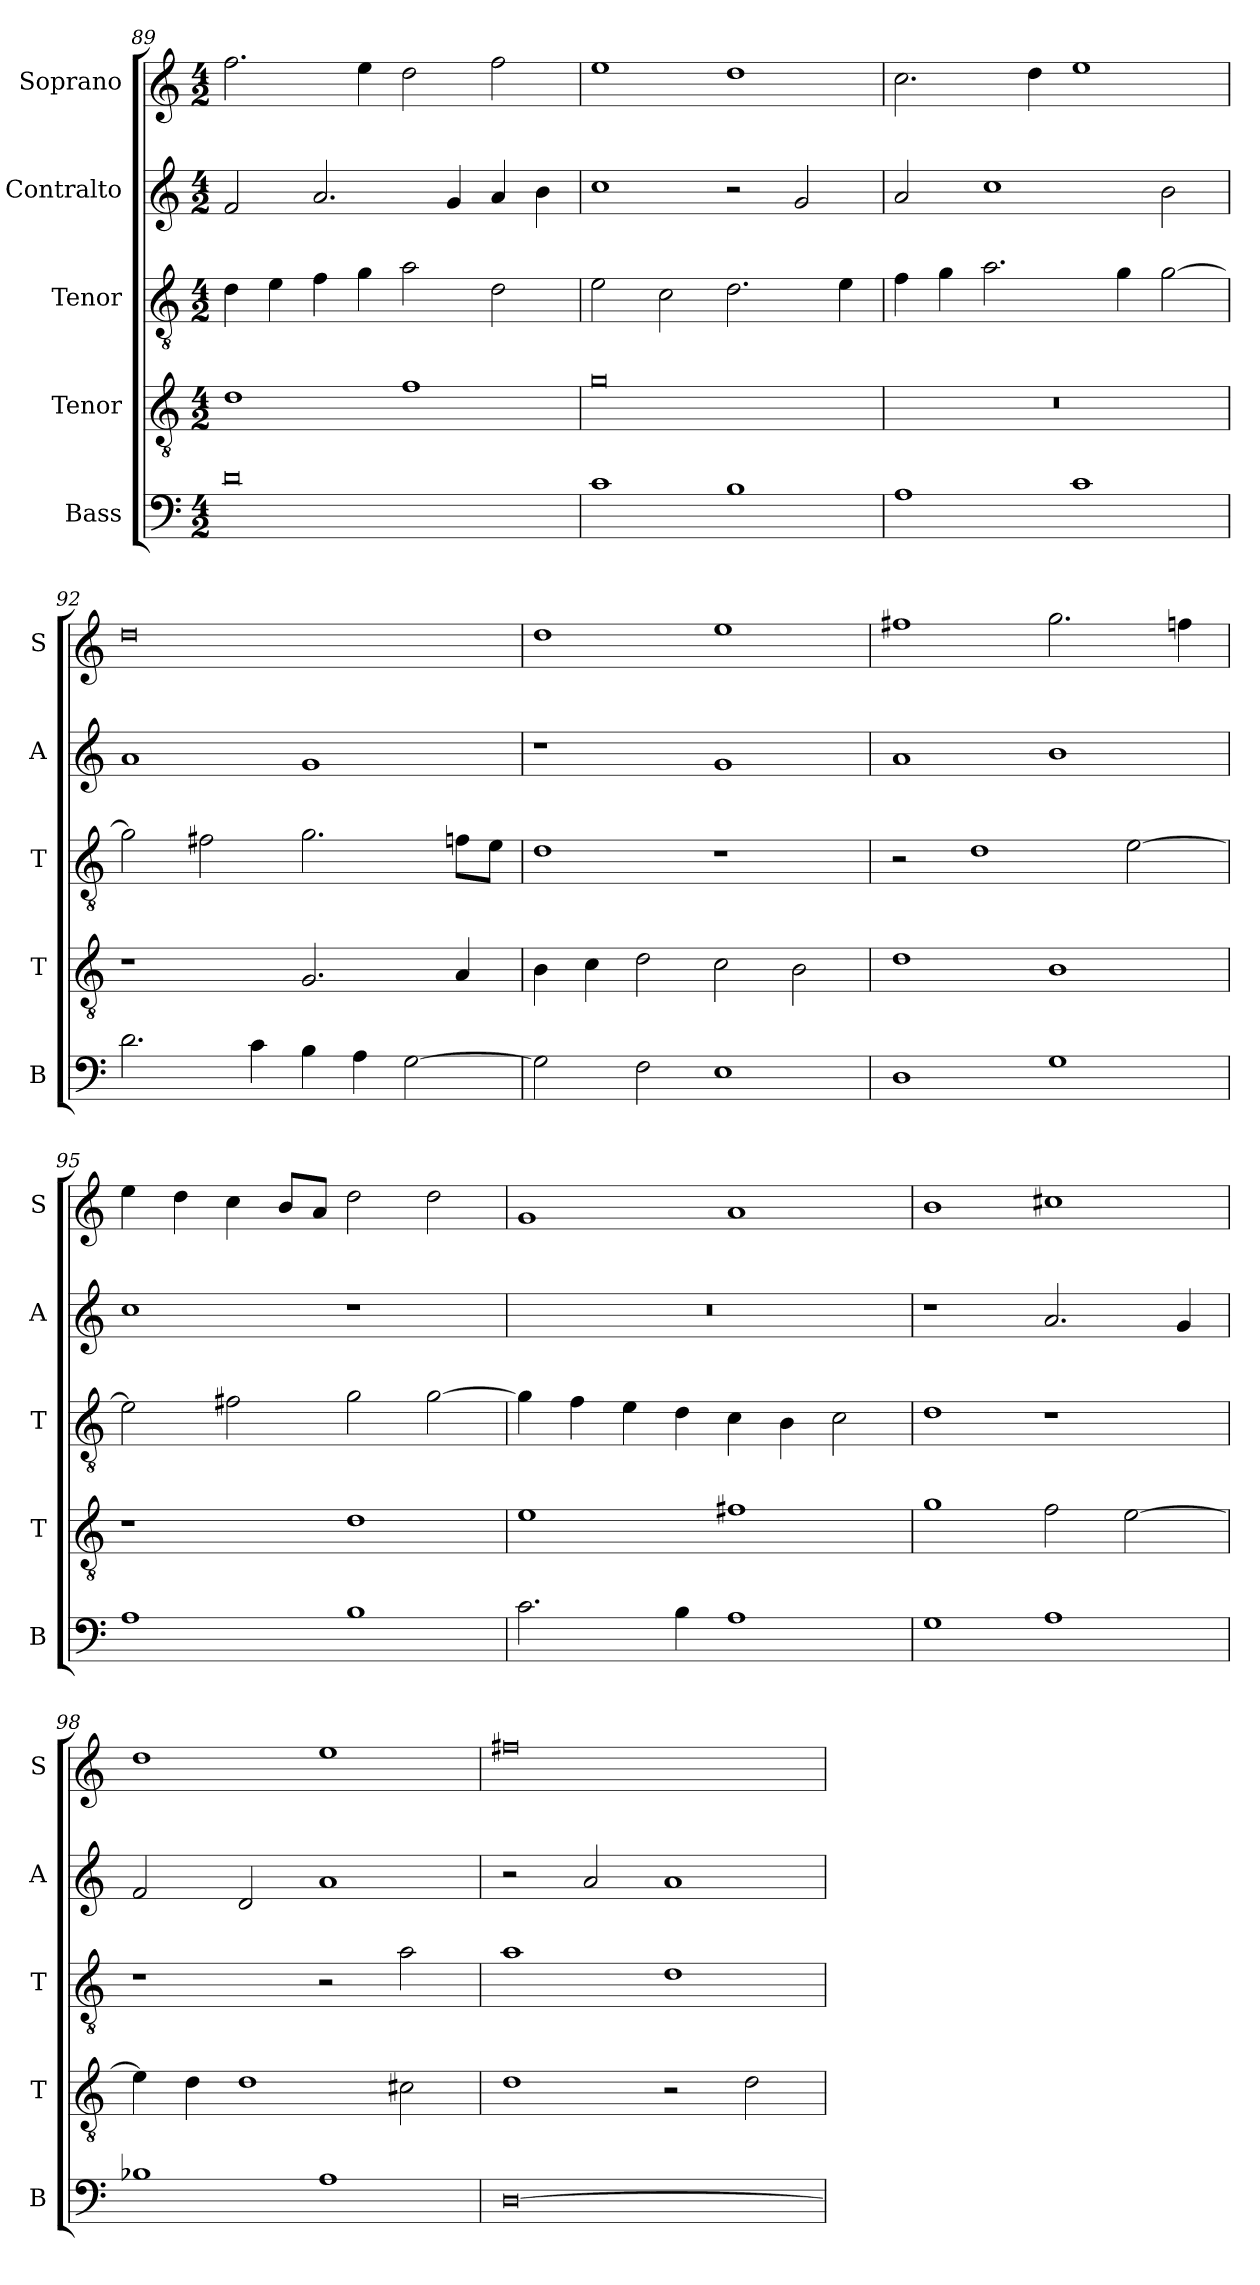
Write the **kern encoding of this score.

**kern	**kern	**kern	**kern	**kern
*part5	*part4	*part3	*part2	*part1
*staff5	*staff4	*staff3	*staff2	*staff1
*I"Bass	*I"Tenor	*I"Tenor	*I"Contralto	*I"Soprano
*I'B	*I'T	*I'T	*I'A	*I'S
*clefF4	*clefGv2	*clefGv2	*clefG2	*clefG2
*k[]	*k[]	*k[]	*k[]	*k[]
*G:mix	*G:mix	*G:mix	*G:mix	*G:mix
*M4/2	*M4/2	*M4/2	*M4/2	*M4/2
=89	=89	=89	=89	=89
0d	1d	4d	2f	2.ff
.	.	4e	.	.
.	.	4f	2.a	.
.	.	4g	.	4ee
.	1f	2a	.	2dd
.	.	.	4g	.
.	.	2d	4a	2ff
.	.	.	4b	.
=90	=90	=90	=90	=90
1c	0g	2e	1cc	1ee
.	.	2c	.	.
1B	.	2.d	2r	1dd
.	.	.	2g	.
.	.	4e	.	.
=91	=91	=91	=91	=91
1A	0r	4f	2a	2.cc
.	.	4g	.	.
.	.	2.a	1cc	.
.	.	.	.	4dd
1c	.	.	.	1ee
.	.	4g	.	.
.	.	[2g	2b	.
=92	=92	=92	=92	=92
2.d	1r	2g]	1a	0dd
.	.	2f#X	.	.
4c	.	.	.	.
4B	2.G	2.g	1g	.
4A	.	.	.	.
[2G	.	.	.	.
.	4A	8fn\L	.	.
.	.	8e\J	.	.
=93	=93	=93	=93	=93
2G]	4B	1d	1r	1dd
.	4c	.	.	.
2F	2d	.	.	.
1E	2c	1r	1g	1ee
.	2B	.	.	.
=94	=94	=94	=94	=94
1D	1d	2r	1a	1ff#X
.	.	1d	.	.
1G	1B	.	1b	2.gg
.	.	[2e	.	.
.	.	.	.	4ffn
=95	=95	=95	=95	=95
1A	1r	2e]	1cc	4ee
.	.	.	.	4dd
.	.	2f#X	.	4cc
.	.	.	.	8b/L
.	.	.	.	8a/J
1B	1d	2g	1r	2dd
.	.	[2g	.	2dd
=96	=96	=96	=96	=96
2.c	1e	4g]	0r	1g
.	.	4f	.	.
.	.	4e	.	.
4B	.	4d	.	.
1A	1f#X	4c	.	1a
.	.	4B	.	.
.	.	2c	.	.
=97	=97	=97	=97	=97
1G	1g	1d	1r	1b
1A	2f	1r	2.a	1cc#X
.	[2e	.	.	.
.	.	.	4g	.
=98	=98	=98	=98	=98
1B-X	4e]	1r	2f	1dd
.	4d	.	.	.
.	1d	.	2d	.
1A	.	2r	1a	1ee
.	2c#X	2a	.	.
=99	=99	=99	=99	=99
[0D	1d	1a	2r	0ff#X
.	.	.	2a	.
.	2r	1d	1a	.
.	2d	.	.	.
=	=	=	=	=
*-	*-	*-	*-	*-
